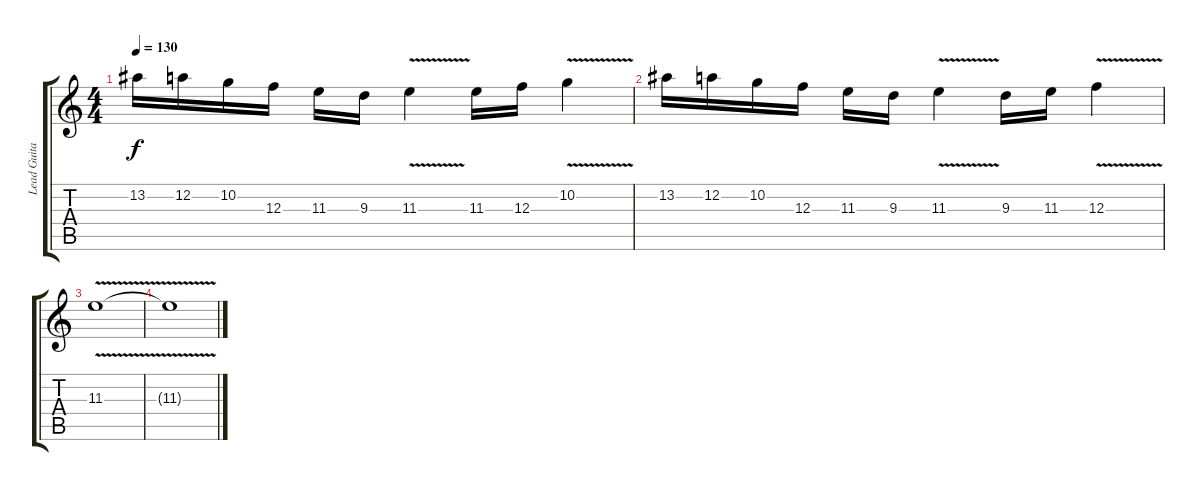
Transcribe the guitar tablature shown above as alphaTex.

\track ("Lead Guitar" "Lead Guita") {instrument distortionguitar}
\staff {score tabs}
\tuning (D4 A3 F3 C3 G2 D2) {hide}
\ts (4 4)
\tempo 130
\clef g2
\ks c
13.2.16{dy f} 12.2.16 10.2.16 12.3.16 11.3.16 9.3.16 11.3{v}.4 11.3.16 12.3.16 10.2{v}.4 |
13.2.16 12.2.16 10.2.16 12.3.16 11.3.16 9.3.16 11.3{v}.4 9.3.16 11.3.16 12.3{v}.4 |
11.3{v}.1 |
11.3{t}.1
